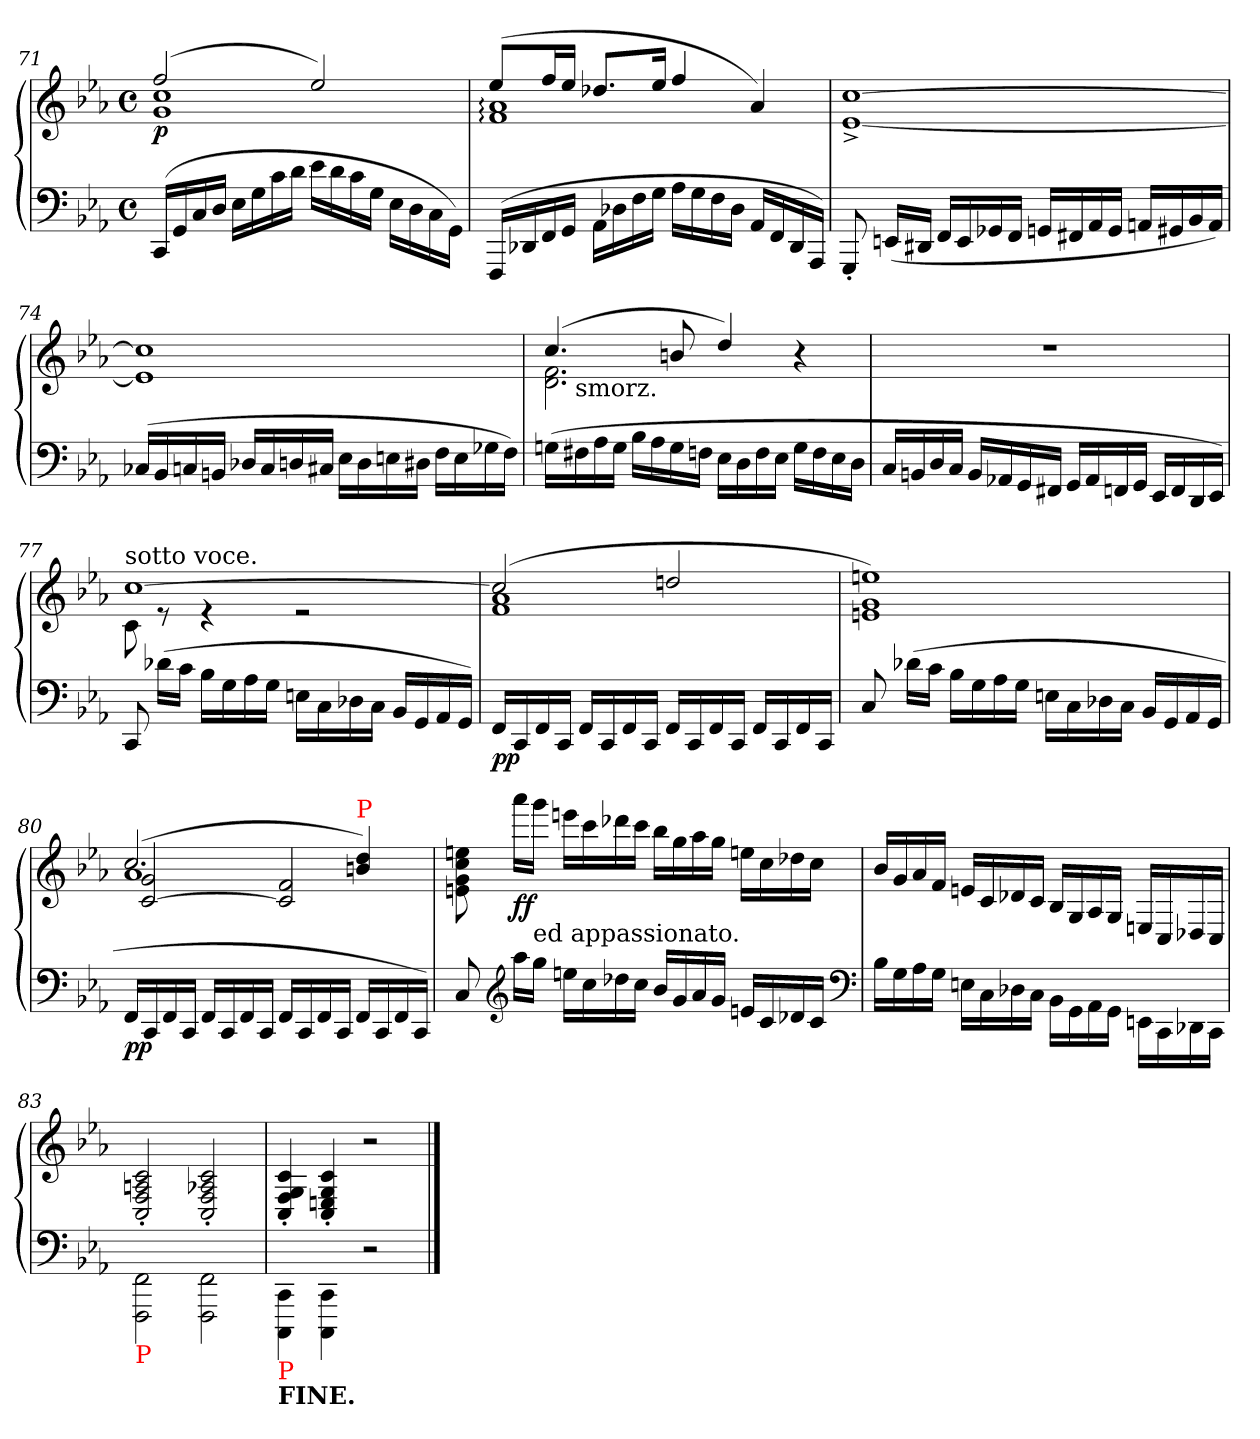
**kern	**kern	**dynam
*part1	*part1	*part1
*staff2	*staff1	*staff1/2
*clefF4	*clefG2	*
*k[b-e-a-]	*k[b-e-a-]	*
*c:	*c:	*
*M4/4	*M4/4	*
*met(c)	*met(c)	*
=71	=71	=71
*	*^	*
!	!	!	!LO:DY:b
(>16CCLL	(>2ff	1cc 1g	p
16GG	.	.	.
16C	.	.	.
16DJJ	.	.	.
16E-LL	.	.	.
16G	.	.	.
16c	.	.	.
16dJJ	.	.	.
16e-LL	2ee-)	.	.
16d	.	.	.
16c	.	.	.
16GJJ	.	.	.
16E-\LL	.	.	.
16D	.	.	.
16C	.	.	.
16GGJJ)	.	.	.
=72	=72	=72	=72
(>16FFFLL	(>8ee-L	1a-: 1f:	.
16DD-X	.	.	.
16FF	16ffL	.	.
16GGJJ	16ee-JJ	.	.
16AA-LL	8.dd-XL	.	.
16D-X	.	.	.
16F	.	.	.
16GJJ	16ee-Jk	.	.
16A-LL	4ff	.	.
16G	.	.	.
16F	.	.	.
16D-JJ	.	.	.
16AA-LL	4a-)	.	.
16FF	.	.	.
16DD-	.	.	.
16AAA-JJ)	.	.	.
*	*v	*v	*
=73	=73	=73
8GGG'<	[1cc^< [1e-^<	.
(<16EEnLL	.	.
16DD#XJJ	.	.
16FFLL	.	.
16EE	.	.
16GG-X	.	.
16FFJJ	.	.
16GGnLL	.	.
16FF#X	.	.
16AA-	.	.
16GGJJ	.	.
16AAnLL	.	.
16GG#X	.	.
16BB-	.	.
16AAJJ)	.	.
=74	=74	=74
(>16C-XLL	1cc] 1e-]	.
16BB-	.	.
16Cn	.	.
16BBnJJ	.	.
16D-XLL	.	.
16C	.	.
16Dn	.	.
16C#XJJ	.	.
16E-LL	.	.
16D	.	.
16En	.	.
16D#XJJ	.	.
16FLL	.	.
16E	.	.
16G-X	.	.
16FJJ)	.	.
=75	=75	=75
*	*^	*
*	*	*^	*
(>16GnLL	(>4.cc	2.f 2.d	16ryy	.
!	!	!	!LO:TX:b:t=smorz.	!
16F#X	.	.	2...ryy	.
16A-	.	.	.	.
16GJJ	.	.	.	.
16B-LL	.	.	.	.
16A-	.	.	.	.
16G	8bn	.	.	.
16FnJJ	.	.	.	.
16E-LL	4dd)	.	.	.
16D	.	.	.	.
16F	.	.	.	.
16E-JJ	.	.	.	.
16GLL	4r	4ryy	.	.
16F	.	.	.	.
16E-	.	.	.	.
16DJJ	.	.	.	.
*	*v	*v	*v	*
=76	=76	=76
16CLL	1rdd	.
16BBn	.	.
16D	.	.
16CJJ	.	.
16BBLL	.	.
16AA-X	.	.
16GG	.	.
16FF#XJJ	.	.
16GGLL	.	.
16AA-	.	.
16FFn	.	.
16GGJJ	.	.
16EE-LL	.	.
16FF	.	.
16DD	.	.
16EE-JJ)	.	.
=77	=77	=77
*	*^	*
!	!LO:TX:a:t=sotto voce.	!	!
8CC	[1cc	8c	.
(>16d-XLL	.	8re	.
16cJJ	.	.	.
16B-LL	.	4re	.
16G	.	.	.
16A-	.	.	.
16GJJ	.	.	.
16EnLL	.	2re	.
16C\	.	.	.
16D-X	.	.	.
16CJJ	.	.	.
16BB-LL	.	.	.
16GG	.	.	.
16AA-	.	.	.
16GGJJ)	.	.	.
=78	=78	=78	=78
!	!	!	!LO:DY:b=2
16FFLL	(>2cc]	1a- 1f	pp
16CC	.	.	.
16FF	.	.	.
16CCJJ	.	.	.
16FFLL	.	.	.
16CC	.	.	.
16FF	.	.	.
16CCJJ	.	.	.
16FFLL	2ddn	.	.
16CC	.	.	.
16FF	.	.	.
16CCJJ	.	.	.
16FFLL	.	.	.
16CC	.	.	.
16FF	.	.	.
16CCJJ	.	.	.
*	*v	*v	*
=79	=79	=79
8C	1een 1g 1en)	.
(>16d-XLL	.	.
16cJJ	.	.
16B-LL	.	.
16G	.	.
16A-	.	.
16GJJ	.	.
16EnLL	.	.
16C\	.	.
16D-X	.	.
16CJJ	.	.
16BB-LL	.	.
16GG	.	.
16AA-	.	.
16GGJJ	.	.
=80	=80	=80
!	!LO:TX:a:t=poco rallent.	!
!	!LO:TX:a:color=red:t=P	!
!	!LO:N:vis=2	!LO:DY:b=2
*	*^	*
*	*	*^	*
16FFLL	(>2.cc	1a-	2g [2c	pp
16CC	.	.	.	.
16FF	.	.	.	.
16CCJJ	.	.	.	.
16FFLL	.	.	.	.
16CC	.	.	.	.
16FF	.	.	.	.
16CCJJ	.	.	.	.
16FFLL	.	.	2f 2c]	.
16CC	.	.	.	.
16FF	.	.	.	.
16CCJJ	.	.	.	.
!	!LO:TX:a:color=red:t=P	!	!	!
16FFLL	4dd 4bn)	.	.	.
16CC	.	.	.	.
16FF	.	.	.	.
16CCJJ)	.	.	.	.
*	*v	*v	*v	*
=81	=81	=81
8C	8een\ 8cc\ 8g\ 8en\	.
*clefG2	*	*
!	!	!LO:DY:b
16aa-LL	16aaa-LL	ff
!	!LO:TX:b:t=ed appassionato.	!
16ggJJ	16gggJJ	.
16eenLL	16eeenLL	.
16cc	16ccc	.
16dd-X	16ddd-X	.
16ccJJ	16cccJJ	.
16b-/LL	16bb-LL	.
16g	16gg	.
16a-	16aa-	.
16gJJ	16ggJJ	.
16en/LL	16eenLL	.
16c	16cc	.
16d-X	16dd-X	.
16cJJ	16ccJJ	.
*clefF4	*	*
=82	=82	=82
16B-LL	16b-LL	.
16G	16g	.
16A-	16a-	.
16GJJ	16fJJ	.
16EnLL	16enLL	.
16C\	16c	.
16D-X	16d-X	.
16CJJ	16cJJ	.
16BB-\LL	16B-/LL	.
16GG\	16G/	.
16AA-\	16A-/	.
16GG\JJ	16G/JJ	.
16EEn\LL	16En/LL	.
16CC\	16C/	.
16DD-X\	16D-X/	.
16CC\JJ	16C/JJ	.
=83	=83	=83
!LO:TX:b:color=red:t=P	!	!
2FF\ 2FFF\	2c'>/ 2An'>/ 2F'>/ 2C'>/	.
2FF\ 2FFF\	2c'>/ 2A-X'>/ 2F'>/ 2C'>/	.
=84	=84	=84
!LO:TX:b:color=red:t=P	!	!
!LO:TX:b:B:t=FINE.	!	!
4CC\ 4CCC\	4c'>/ 4G'>/ 4F'>/ 4C'>/	.
4CC\ 4CCC\	4c'>/ 4G'>/ 4En'>/ 4C'>/	.
2r	2r	.
==	==	==
*-	*-	*-
